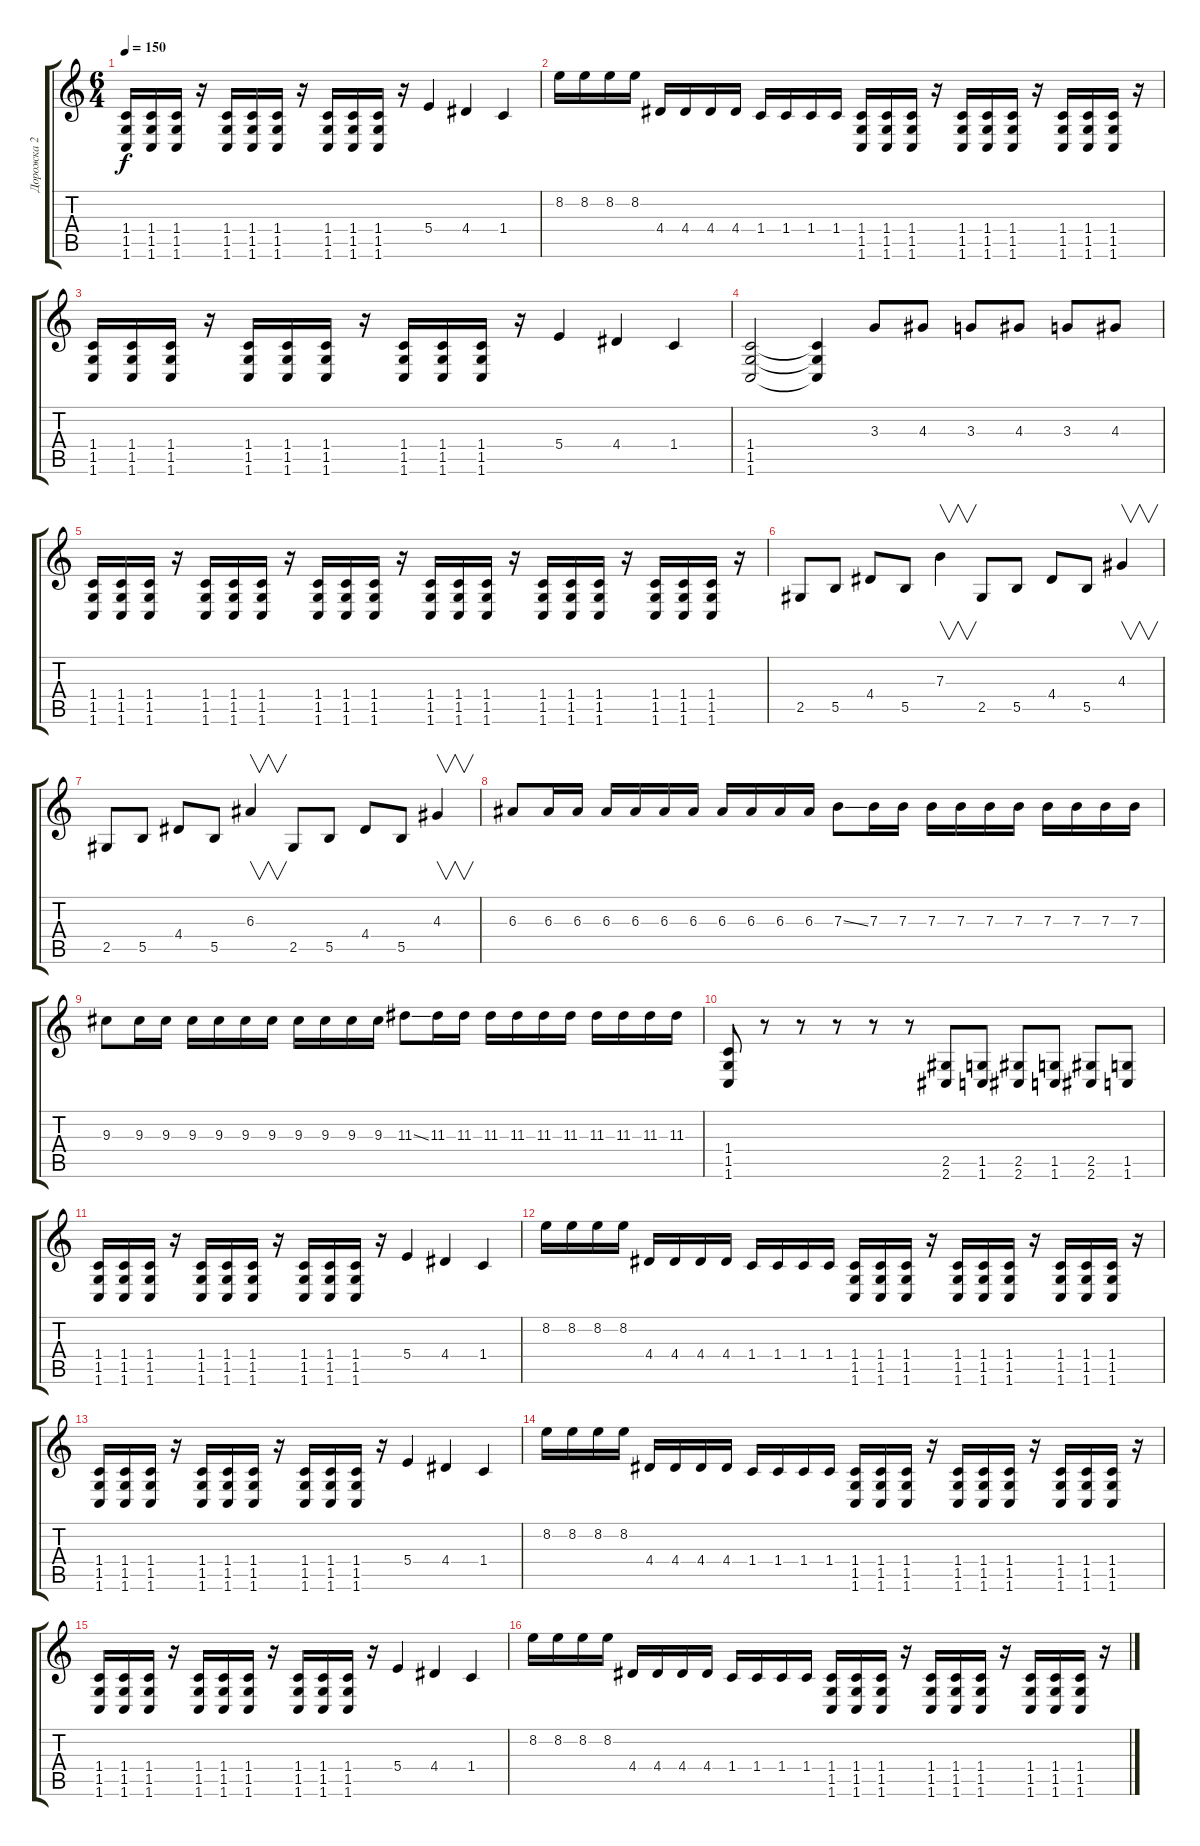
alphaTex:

\track ("Дорожка 2" "Дорожка 2") {instrument distortionguitar}
\staff {score tabs}
\tuning (Db4 Ab3 E3 B2 Gb2 B1) {hide}
\ts (6 4)
\tempo 150
\clef g2
\ks c
(1.4 1.5 1.6).16{dy f} (1.4 1.5 1.6).16 (1.4 1.5 1.6).16 r.16 (1.4 1.5 1.6).16 (1.4 1.5 1.6).16 (1.4 1.5 1.6).16 r.16 (1.4 1.5 1.6).16 (1.4 1.5 1.6).16 (1.4 1.5 1.6).16 r.16 5.4.4 4.4.4 1.4.4 |
8.2.16 8.2.16 8.2.16 8.2.16 4.4.16 4.4.16 4.4.16 4.4.16 1.4.16 1.4.16 1.4.16 1.4.16 (1.4 1.5 1.6).16 (1.4 1.5 1.6).16 (1.4 1.5 1.6).16 r.16 (1.4 1.5 1.6).16 (1.4 1.5 1.6).16 (1.4 1.5 1.6).16 r.16 (1.4 1.5 1.6).16 (1.4 1.5 1.6).16 (1.4 1.5 1.6).16 r.16 |
(1.4 1.5 1.6).16 (1.4 1.5 1.6).16 (1.4 1.5 1.6).16 r.16 (1.4 1.5 1.6).16 (1.4 1.5 1.6).16 (1.4 1.5 1.6).16 r.16 (1.4 1.5 1.6).16 (1.4 1.5 1.6).16 (1.4 1.5 1.6).16 r.16 5.4.4 4.4.4 1.4.4 |
(1.4 1.5 1.6).2 (1.4{t} 1.5{t} 1.6{t}).4 3.3.8 4.3.8 3.3.8 4.3.8 3.3.8 4.3.8 |
(1.4 1.5 1.6).16 (1.4 1.5 1.6).16 (1.4 1.5 1.6).16 r.16 (1.4 1.5 1.6).16 (1.4 1.5 1.6).16 (1.4 1.5 1.6).16 r.16 (1.4 1.5 1.6).16 (1.4 1.5 1.6).16 (1.4 1.5 1.6).16 r.16 (1.4 1.5 1.6).16 (1.4 1.5 1.6).16 (1.4 1.5 1.6).16 r.16 (1.4 1.5 1.6).16 (1.4 1.5 1.6).16 (1.4 1.5 1.6).16 r.16 (1.4 1.5 1.6).16 (1.4 1.5 1.6).16 (1.4 1.5 1.6).16 r.16 |
2.5.8 5.5.8 4.4.8 5.5.8 7.3.4{v} 2.5.8 5.5.8 4.4.8 5.5.8 4.3.4{v} |
2.5.8 5.5.8 4.4.8 5.5.8 6.3.4{v} 2.5.8 5.5.8 4.4.8 5.5.8 4.3.4{v} |
6.3.8 6.3.16 6.3.16 6.3.16 6.3.16 6.3.16 6.3.16 6.3.16 6.3.16 6.3.16 6.3.16 7.3{ss}.8 7.3.16 7.3.16 7.3.16 7.3.16 7.3.16 7.3.16 7.3.16 7.3.16 7.3.16 7.3.16 |
9.3.8 9.3.16 9.3.16 9.3.16 9.3.16 9.3.16 9.3.16 9.3.16 9.3.16 9.3.16 9.3.16 11.3{ss}.8 11.3.16 11.3.16 11.3.16 11.3.16 11.3.16 11.3.16 11.3.16 11.3.16 11.3.16 11.3.16 |
(1.4 1.5 1.6).8 r.8 r.8 r.8 r.8 r.8 (2.5 2.6).8 (1.5 1.6).8 (2.5 2.6).8 (1.5 1.6).8 (2.5 2.6).8 (1.5 1.6).8 |
(1.4 1.5 1.6).16 (1.4 1.5 1.6).16 (1.4 1.5 1.6).16 r.16 (1.4 1.5 1.6).16 (1.4 1.5 1.6).16 (1.4 1.5 1.6).16 r.16 (1.4 1.5 1.6).16 (1.4 1.5 1.6).16 (1.4 1.5 1.6).16 r.16 5.4.4 4.4.4 1.4.4 |
8.2.16 8.2.16 8.2.16 8.2.16 4.4.16 4.4.16 4.4.16 4.4.16 1.4.16 1.4.16 1.4.16 1.4.16 (1.4 1.5 1.6).16 (1.4 1.5 1.6).16 (1.4 1.5 1.6).16 r.16 (1.4 1.5 1.6).16 (1.4 1.5 1.6).16 (1.4 1.5 1.6).16 r.16 (1.4 1.5 1.6).16 (1.4 1.5 1.6).16 (1.4 1.5 1.6).16 r.16 |
(1.4 1.5 1.6).16 (1.4 1.5 1.6).16 (1.4 1.5 1.6).16 r.16 (1.4 1.5 1.6).16 (1.4 1.5 1.6).16 (1.4 1.5 1.6).16 r.16 (1.4 1.5 1.6).16 (1.4 1.5 1.6).16 (1.4 1.5 1.6).16 r.16 5.4.4 4.4.4 1.4.4 |
8.2.16 8.2.16 8.2.16 8.2.16 4.4.16 4.4.16 4.4.16 4.4.16 1.4.16 1.4.16 1.4.16 1.4.16 (1.4 1.5 1.6).16 (1.4 1.5 1.6).16 (1.4 1.5 1.6).16 r.16 (1.4 1.5 1.6).16 (1.4 1.5 1.6).16 (1.4 1.5 1.6).16 r.16 (1.4 1.5 1.6).16 (1.4 1.5 1.6).16 (1.4 1.5 1.6).16 r.16 |
(1.4 1.5 1.6).16 (1.4 1.5 1.6).16 (1.4 1.5 1.6).16 r.16 (1.4 1.5 1.6).16 (1.4 1.5 1.6).16 (1.4 1.5 1.6).16 r.16 (1.4 1.5 1.6).16 (1.4 1.5 1.6).16 (1.4 1.5 1.6).16 r.16 5.4.4 4.4.4 1.4.4 |
8.2.16 8.2.16 8.2.16 8.2.16 4.4.16 4.4.16 4.4.16 4.4.16 1.4.16 1.4.16 1.4.16 1.4.16 (1.4 1.5 1.6).16 (1.4 1.5 1.6).16 (1.4 1.5 1.6).16 r.16 (1.4 1.5 1.6).16 (1.4 1.5 1.6).16 (1.4 1.5 1.6).16 r.16 (1.4 1.5 1.6).16 (1.4 1.5 1.6).16 (1.4 1.5 1.6).16 r.16
